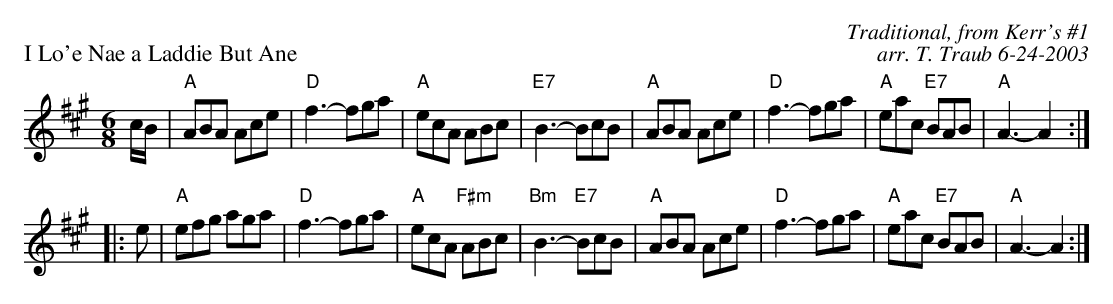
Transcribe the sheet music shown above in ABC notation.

X:1
P: I Lo'e Nae a Laddie But Ane
C: Traditional, from Kerr's #1
C: arr. T. Traub 6-24-2003
M: 6/8
K: A
L: 1/8
   c/B/ \
| "A"ABA Ace | "D"f3- fga | "A"ecA     ABc | "E7"B3- BcB \
| "A"ABA Ace | "D"f3- fga | "A"eac "E7"BAB | "A"A3-  A2 :|
|: e \
| "A"efg aga | "D"f3- fga | "A"ecA "F#m"ABc | "Bm"B3- "E7"BcB \
| "A"ABA Ace | "D"f3- fga | "A"eac  "E7"BAB | "A"A3- A2 :|
